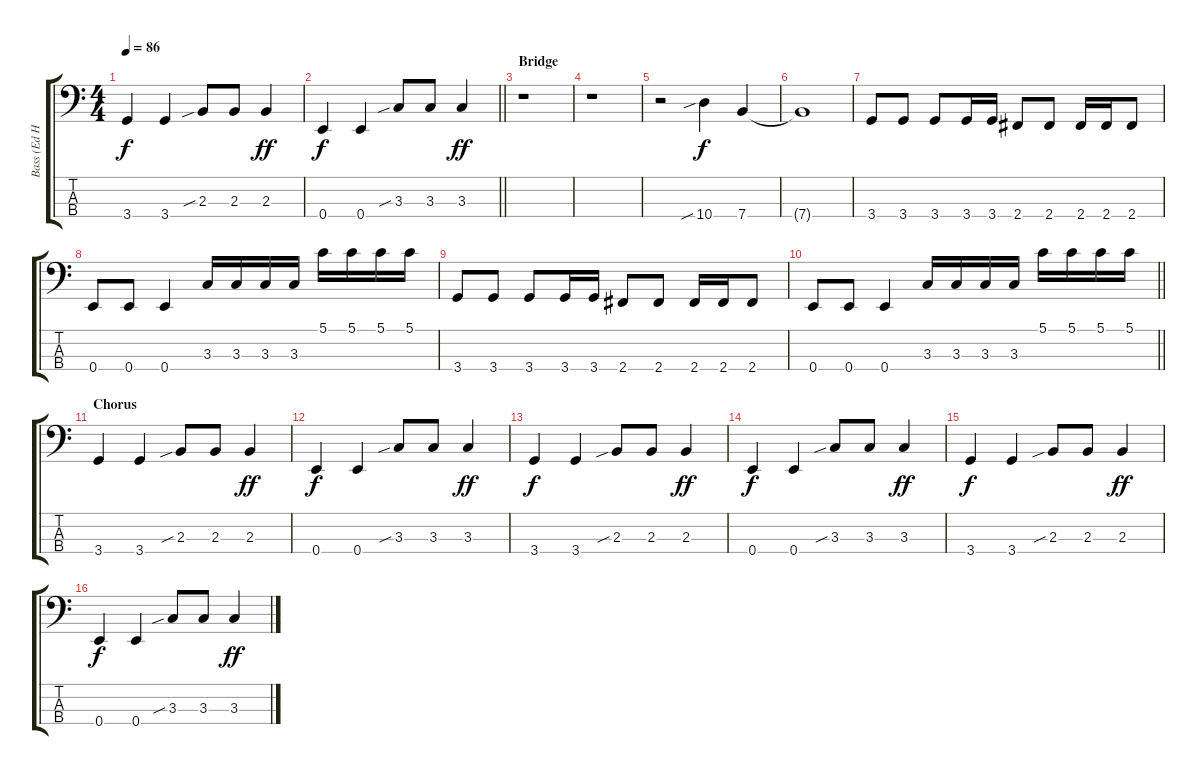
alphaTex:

\track ("Bass (Ed Hetherton)" "Bass (Ed H") {instrument electricbassfinger}
\staff {score tabs}
\tuning (G2 D2 A1 E1) {hide}
\ts (4 4)
\tempo 86
\clef f4
\ks c
3.4.4{dy f} 3.4.4 2.3{sib}.8 2.3.8 2.3.4{dy ff} |
\barLineRight lightlight
0.4.4{dy f} 0.4.4 3.3{sib}.8 3.3.8 3.3.4{dy ff} |
\section ("" "Bridge")
r.1 |
r.1 |
r.2 10.4{sib}.4{dy f} 7.4.4 |
7.4{t}.1 |
3.4.8 3.4.8 3.4.8 3.4.16 3.4.16 2.4.8 2.4.8 2.4.16 2.4.16 2.4.8 |
0.4.8 0.4.8 0.4.4 3.3.16 3.3.16 3.3.16 3.3.16 5.1.16 5.1.16 5.1.16 5.1.16 |
3.4.8 3.4.8 3.4.8 3.4.16 3.4.16 2.4.8 2.4.8 2.4.16 2.4.16 2.4.8 |
\barLineRight lightlight
0.4.8 0.4.8 0.4.4 3.3.16 3.3.16 3.3.16 3.3.16 5.1.16 5.1.16 5.1.16 5.1.16 |
\section ("" "Chorus")
3.4.4 3.4.4 2.3{sib}.8 2.3.8 2.3.4{dy ff} |
0.4.4{dy f} 0.4.4 3.3{sib}.8 3.3.8 3.3.4{dy ff} |
3.4.4{dy f} 3.4.4 2.3{sib}.8 2.3.8 2.3.4{dy ff} |
0.4.4{dy f} 0.4.4 3.3{sib}.8 3.3.8 3.3.4{dy ff} |
3.4.4{dy f} 3.4.4 2.3{sib}.8 2.3.8 2.3.4{dy ff} |
0.4.4{dy f} 0.4.4 3.3{sib}.8 3.3.8 3.3.4{dy ff}
